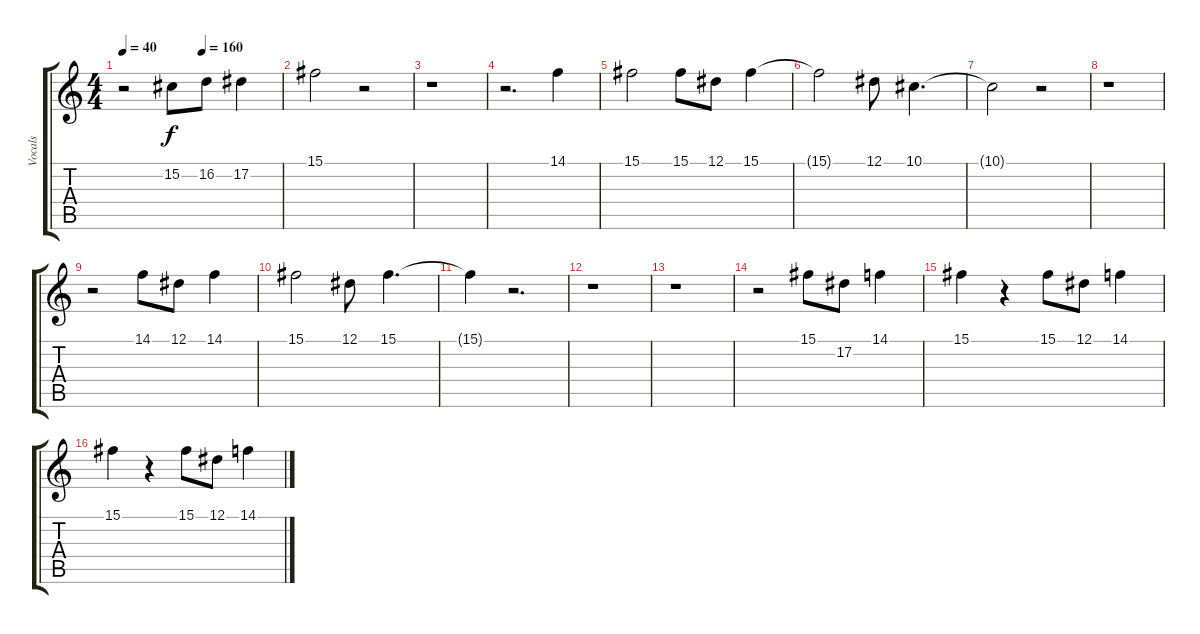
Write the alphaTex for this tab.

\track ("Vocals" "Vocals") {instrument baritonesax}
\staff {score tabs}
\tuning (Eb4 Bb3 Gb3 Db3 Ab2 Eb2) {hide}
\ts (4 4)
\tempo 40
\tempo (160 0.5)
\clef g2
\ks c
r.2{dy ff} 15.2.8{dy f} 16.2.8 17.2.4 |
15.1.2 r.2 |
r.1 |
r.2{d} 14.1.4 |
15.1.2 15.1.8 12.1.8 15.1.4 |
15.1{t}.2 12.1.8 10.1.4{d} |
10.1{t}.2 r.2 |
r.1 |
r.2 14.1.8 12.1.8 14.1.4 |
15.1.2 12.1.8 15.1.4{d} |
15.1{t}.4 r.2{d} |
r.1 |
r.1 |
r.2 15.1.8 17.2.8 14.1.4 |
15.1.4 r.4 15.1.8 12.1.8 14.1.4 |
15.1.4 r.4 15.1.8 12.1.8 14.1.4
